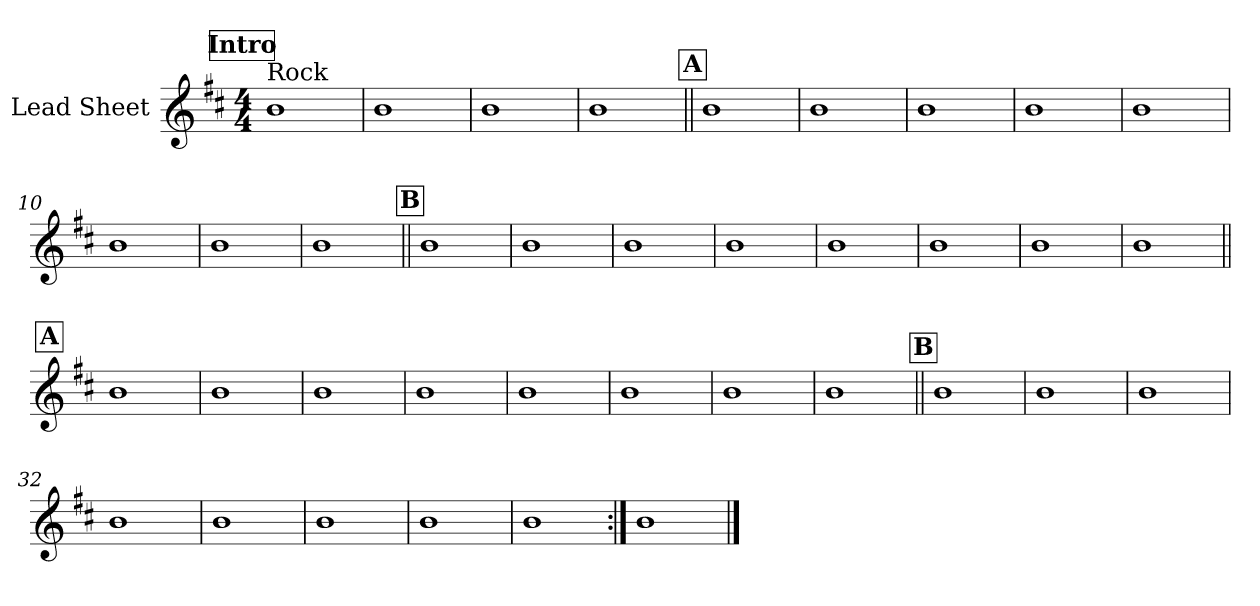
**kern
*part1
*staff1
*I"Lead Sheet
*clefG2
*k[f#c#]
*b:
*M4/4
!!LO:REH:place=s1:a:fs=14:t=Intro
=1
!LO:TX:a:t=Rock
1b
=2
1b
=3
1b
=4
1b
!!LO:LB:g=z
!!LO:REH:place=s1:a:fs=14:t=A
=5||
1b
=6
1b
=7
1b
=8
1b
!!LO:LB:g=z
=9
1b
=10
1b
=11
1b
=12
1b
!!LO:LB:g=z
!!LO:REH:place=s1:a:fs=14:t=B
=13||
1b
=14
1b
=15
1b
=16
1b
!!LO:LB:g=z
=17
1b
=18
1b
=19
1b
=20
1b
!!LO:LB:g=z
!!LO:REH:place=s1:a:fs=14:t=A
=21||
1b
=22
1b
=23
1b
=24
1b
!!LO:LB:g=z
=25
1b
=26
1b
=27
1b
=28
1b
!!LO:LB:g=z
!!LO:REH:place=s1:a:fs=14:t=B
=29||
1b
=30
1b
=31
1b
=32
1b
!!LO:LB:g=z
=33
1b
=34
1b
=35
1b
=36
1b
!!LO:LB:g=z
=37:|!
1b
==
*-
